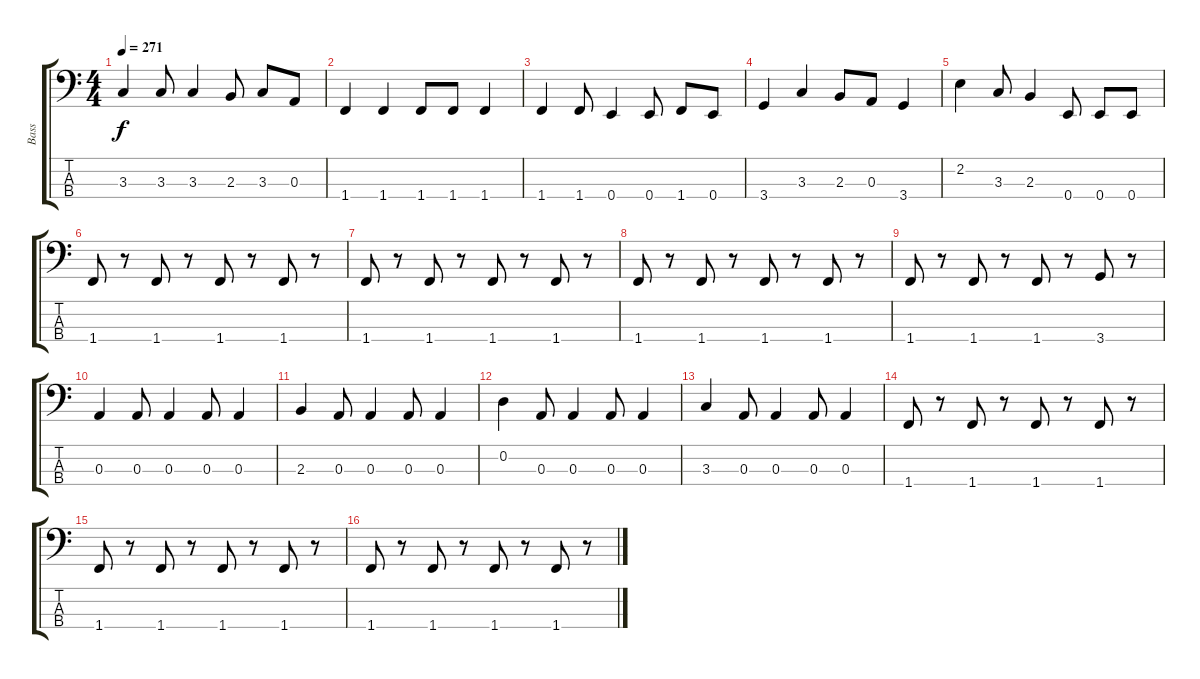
\track ("Bass" "Bass") {instrument electricbassfinger}
\staff {score tabs}
\tuning (G2 D2 A1 E1) {hide}
\ts (4 4)
\tempo 271
\clef f4
\ks c
3.3.4{dy f} 3.3.8 3.3.4 2.3.8 3.3.8 0.3.8 |
1.4.4 1.4.4 1.4.8 1.4.8 1.4.4 |
1.4.4 1.4.8 0.4.4 0.4.8 1.4.8 0.4.8 |
3.4.4 3.3.4 2.3.8 0.3.8 3.4.4 |
2.2.4 3.3.8 2.3.4 0.4.8 0.4.8 0.4.8 |
1.4.8 r.8 1.4.8 r.8 1.4.8 r.8 1.4.8 r.8 |
1.4.8 r.8 1.4.8 r.8 1.4.8 r.8 1.4.8 r.8 |
1.4.8 r.8 1.4.8 r.8 1.4.8 r.8 1.4.8 r.8 |
1.4.8 r.8 1.4.8 r.8 1.4.8 r.8 3.4.8 r.8 |
0.3.4 0.3.8 0.3.4 0.3.8 0.3.4 |
2.3.4 0.3.8 0.3.4 0.3.8 0.3.4 |
0.2.4 0.3.8 0.3.4 0.3.8 0.3.4 |
3.3.4 0.3.8 0.3.4 0.3.8 0.3.4 |
1.4.8 r.8 1.4.8 r.8 1.4.8 r.8 1.4.8 r.8 |
1.4.8 r.8 1.4.8 r.8 1.4.8 r.8 1.4.8 r.8 |
1.4.8 r.8 1.4.8 r.8 1.4.8 r.8 1.4.8 r.8
